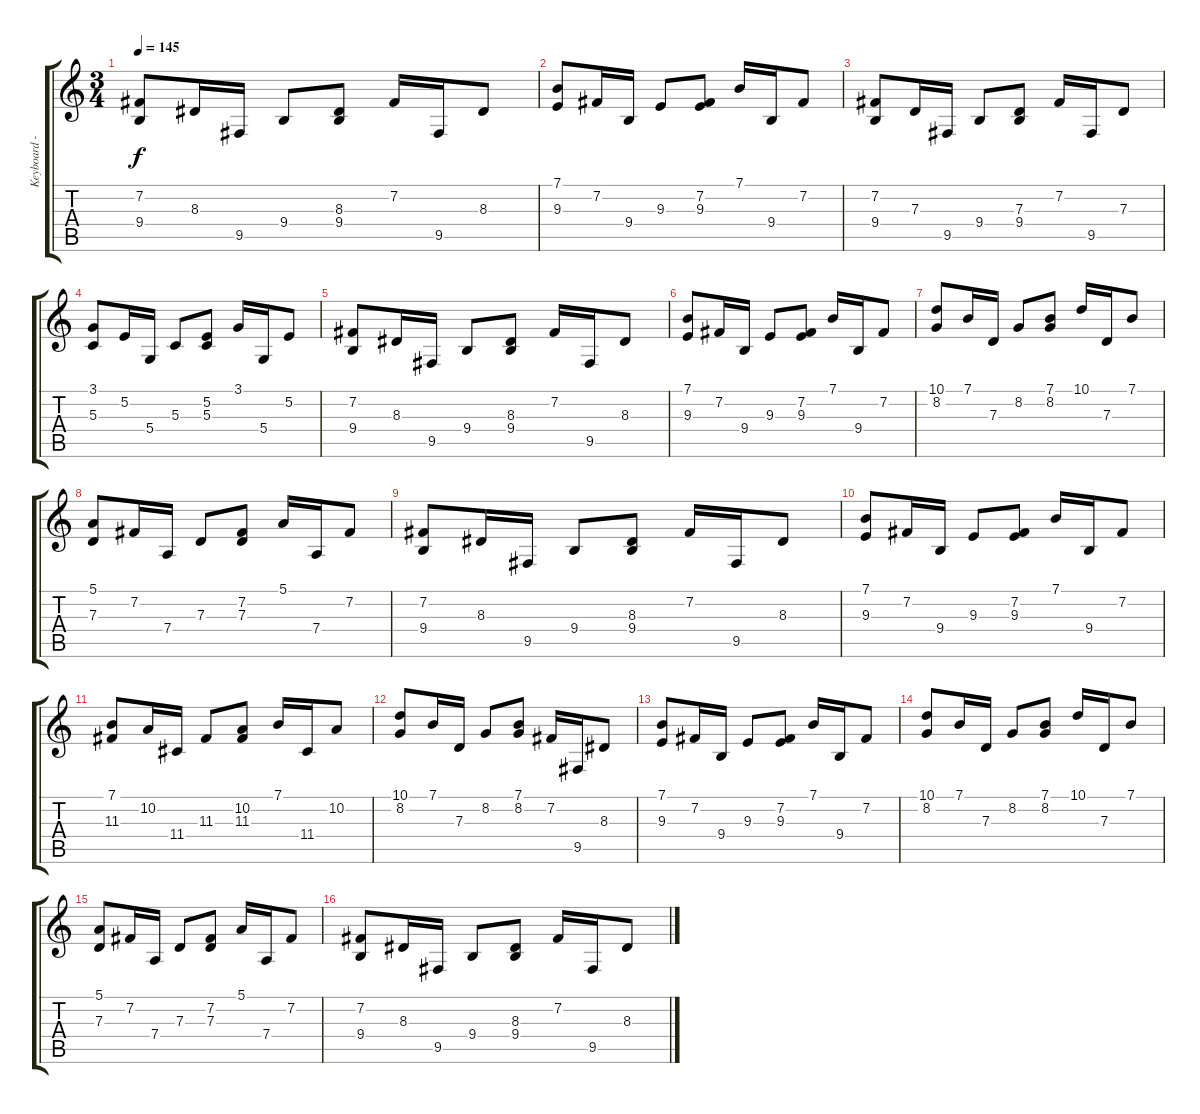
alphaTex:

\track ("Keyboard - Pad 8 (Sweep)" "Keyboard -") {instrument pad8sweep}
\staff {score tabs}
\tuning (E4 B3 G3 D3 A2 E2) {hide}
\ts (3 4)
\tempo 145
\clef g2
\ks c
(7.2 9.4).8{dy f} 8.3.16 9.5.16 9.4.8 (8.3 9.4).8 7.2.16 9.5.16 8.3.8 |
(7.1 9.3).8 7.2.16 9.4.16 9.3.8 (7.2 9.3).8 7.1.16 9.4.16 7.2.8 |
(7.2 9.4).8 7.3.16 9.5.16 9.4.8 (7.3 9.4).8 7.2.16 9.5.16 7.3.8 |
(3.1 5.3).8 5.2.16 5.4.16 5.3.8 (5.2 5.3).8 3.1.16 5.4.16 5.2.8 |
(7.2 9.4).8 8.3.16 9.5.16 9.4.8 (8.3 9.4).8 7.2.16 9.5.16 8.3.8 |
(7.1 9.3).8 7.2.16 9.4.16 9.3.8 (7.2 9.3).8 7.1.16 9.4.16 7.2.8 |
(10.1 8.2).8 7.1.16 7.3.16 8.2.8 (7.1 8.2).8 10.1.16 7.3.16 7.1.8 |
(5.1 7.3).8 7.2.16 7.4.16 7.3.8 (7.2 7.3).8 5.1.16 7.4.16 7.2.8 |
(7.2 9.4).8 8.3.16 9.5.16 9.4.8 (8.3 9.4).8 7.2.16 9.5.16 8.3.8 |
(7.1 9.3).8 7.2.16 9.4.16 9.3.8 (7.2 9.3).8 7.1.16 9.4.16 7.2.8 |
(7.1 11.3).8 10.2.16 11.4.16 11.3.8 (10.2 11.3).8 7.1.16 11.4.16 10.2.8 |
(10.1 8.2).8 7.1.16 7.3.16 8.2.8 (7.1 8.2).8 7.2.16 9.5.16 8.3.8 |
(7.1 9.3).8 7.2.16 9.4.16 9.3.8 (7.2 9.3).8 7.1.16 9.4.16 7.2.8 |
(10.1 8.2).8 7.1.16 7.3.16 8.2.8 (7.1 8.2).8 10.1.16 7.3.16 7.1.8 |
(5.1 7.3).8 7.2.16 7.4.16 7.3.8 (7.2 7.3).8 5.1.16 7.4.16 7.2.8 |
(7.2 9.4).8 8.3.16 9.5.16 9.4.8 (8.3 9.4).8 7.2.16 9.5.16 8.3.8
